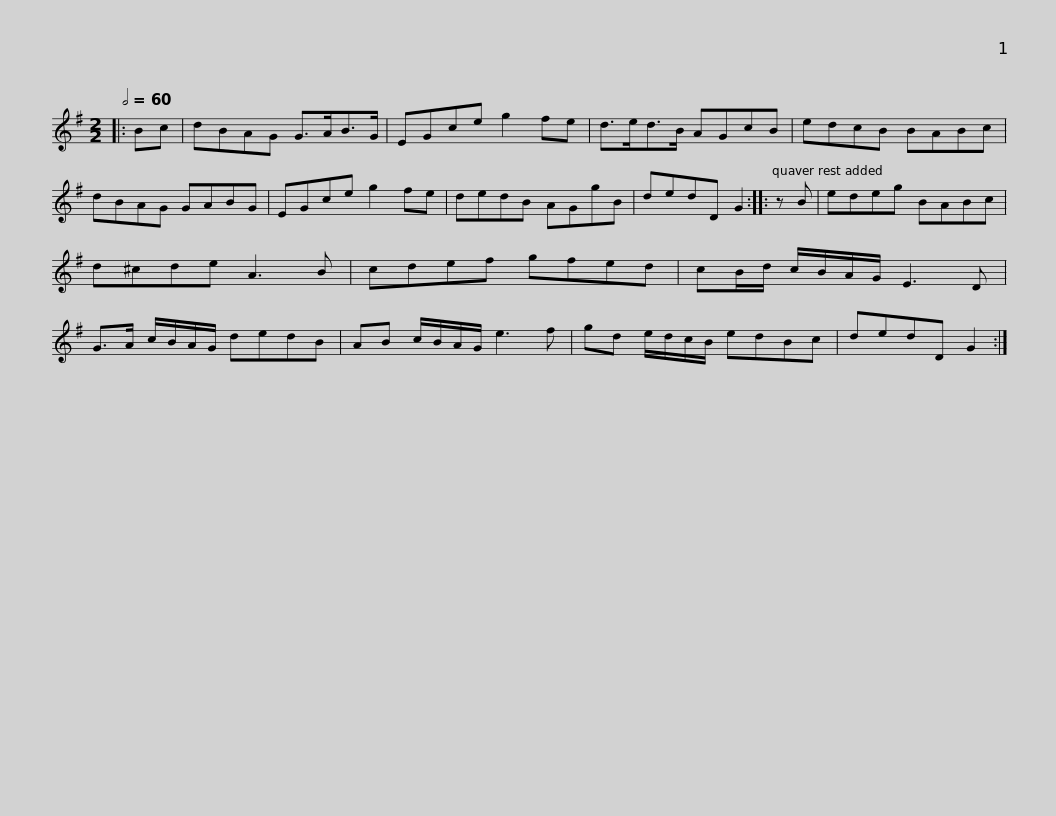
X:1
L:1/8
Q:1/2=60
M:2/2
I:linebreak $
K:G
V:1 treble
V:1
|: Bc | dBAG G>AB>G | EGce g2 fe | d>ed>B AGcB | edcB BABc | %5
 dBAG GABG |$ EGce g2 fe | dedB AGgB | dedD G2 :: z B | %10
 edeg BABc | d^cde A3 B |$ cdef gfed | cB/d/ c/B/A/G/ E3 D | G>A c/B/A/G/ dedB | %15
 AB c/B/A/G/ e3 f | gd e/d/c/B/ edBc |$ dedD G2 :| %18
